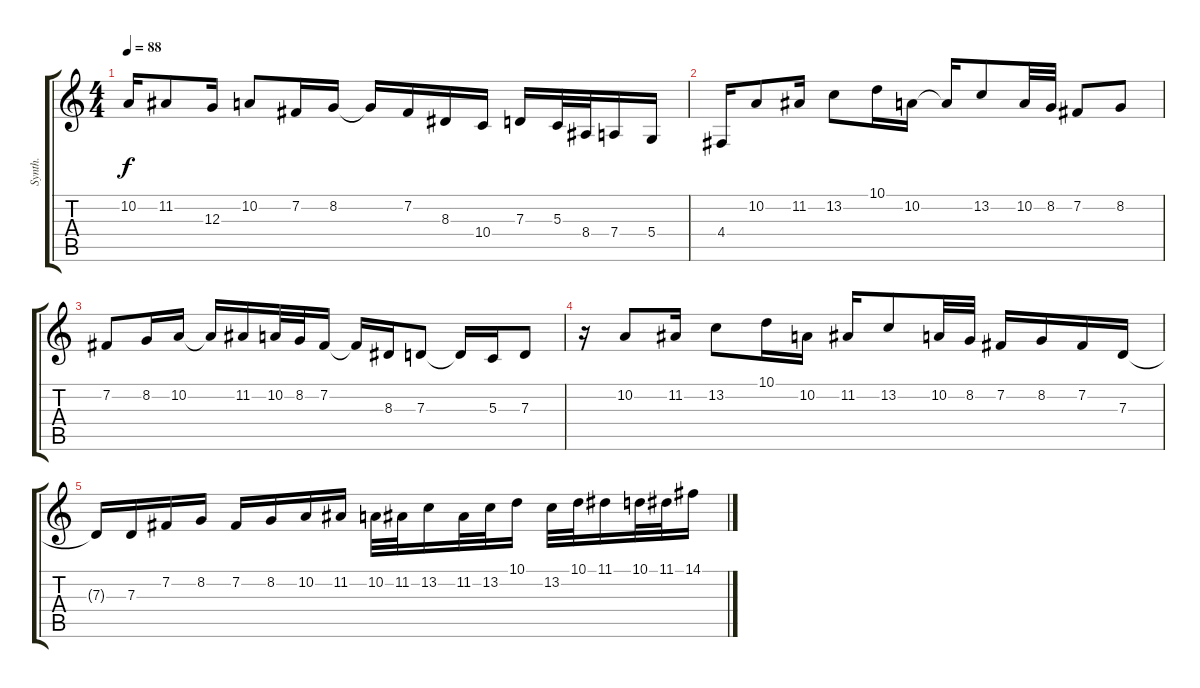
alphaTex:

\track ("Synth." "Synth.") {instrument sitar}
\staff {score tabs}
\tuning (E4 B3 G3 D3 A2 E2) {hide}
\ts (4 4)
\tempo 88
\clef g2
\ks c
10.2.16{dy f} 11.2.8 12.3.16 10.2.8 7.2.16 8.2.16 8.2{t}.16 7.2.16 8.3.16 10.4.16 7.3.16 5.3.32 8.4.32 7.4.16 5.4.16 |
4.4.16 10.2.8 11.2.16 13.2.8 10.1.16 10.2.16 10.2{t}.16 13.2.8 10.2.32 8.2.32 7.2.8 8.2.8 |
7.2.8 8.2.16 10.2.16 10.2{t}.16 11.2.16 10.2.32 8.2.32 7.2.16 7.2{t}.16 8.3.16 7.3.8 7.3{t}.16 5.3.16 7.3.8 |
r.16 10.2.8 11.2.16 13.2.8 10.1.16 10.2.16 11.2.16 13.2.8 10.2.32 8.2.32 7.2.16 8.2.16 7.2.16 7.3.16 |
7.3{t}.16 7.3.16 7.2.16 8.2.16 7.2.16 8.2.16 10.2.16 11.2.16 10.2.32 11.2.32 13.2.16 11.2.32 13.2.32 10.1.16 13.2.32 10.1.32 11.1.16 10.1.32 11.1.32 14.1.16
